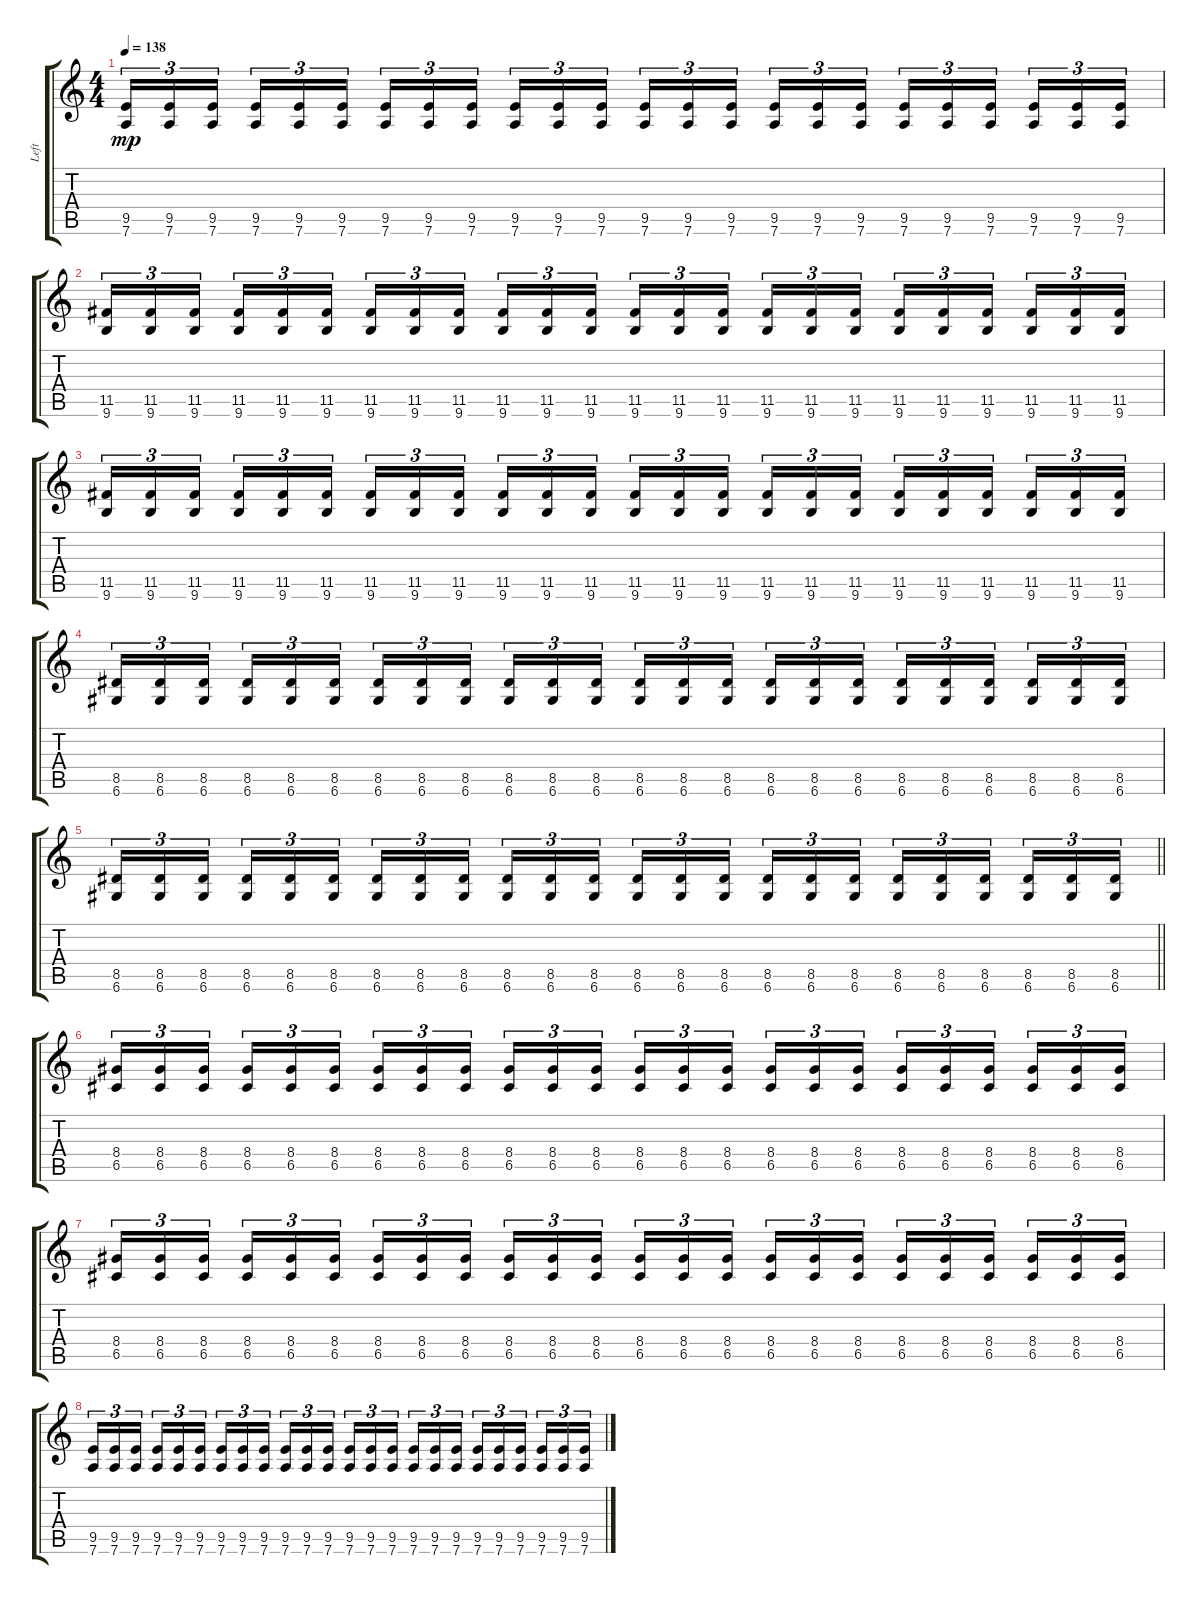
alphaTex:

\track ("Left" "Left") {instrument distortionguitar}
\staff {score tabs}
\tuning (D4 A3 F3 C3 G2 D2) {hide}
\ts (4 4)
\tempo 138
\clef g2
\ks c
(9.5 7.6).16{tu (3 2) dy mp} (9.5 7.6).16{tu (3 2)} (9.5 7.6).16{tu (3 2) beam splitsecondary} (9.5 7.6).16{tu (3 2)} (9.5 7.6).16{tu (3 2)} (9.5 7.6).16{tu (3 2)} (9.5 7.6).16{tu (3 2)} (9.5 7.6).16{tu (3 2)} (9.5 7.6).16{tu (3 2) beam splitsecondary} (9.5 7.6).16{tu (3 2)} (9.5 7.6).16{tu (3 2)} (9.5 7.6).16{tu (3 2)} (9.5 7.6).16{tu (3 2)} (9.5 7.6).16{tu (3 2)} (9.5 7.6).16{tu (3 2) beam splitsecondary} (9.5 7.6).16{tu (3 2)} (9.5 7.6).16{tu (3 2)} (9.5 7.6).16{tu (3 2)} (9.5 7.6).16{tu (3 2)} (9.5 7.6).16{tu (3 2)} (9.5 7.6).16{tu (3 2) beam splitsecondary} (9.5 7.6).16{tu (3 2)} (9.5 7.6).16{tu (3 2)} (9.5 7.6).16{tu (3 2)} |
(11.5 9.6).16{tu (3 2)} (11.5 9.6).16{tu (3 2)} (11.5 9.6).16{tu (3 2) beam splitsecondary} (11.5 9.6).16{tu (3 2)} (11.5 9.6).16{tu (3 2)} (11.5 9.6).16{tu (3 2)} (11.5 9.6).16{tu (3 2)} (11.5 9.6).16{tu (3 2)} (11.5 9.6).16{tu (3 2) beam splitsecondary} (11.5 9.6).16{tu (3 2)} (11.5 9.6).16{tu (3 2)} (11.5 9.6).16{tu (3 2)} (11.5 9.6).16{tu (3 2)} (11.5 9.6).16{tu (3 2)} (11.5 9.6).16{tu (3 2) beam splitsecondary} (11.5 9.6).16{tu (3 2)} (11.5 9.6).16{tu (3 2)} (11.5 9.6).16{tu (3 2)} (11.5 9.6).16{tu (3 2)} (11.5 9.6).16{tu (3 2)} (11.5 9.6).16{tu (3 2) beam splitsecondary} (11.5 9.6).16{tu (3 2)} (11.5 9.6).16{tu (3 2)} (11.5 9.6).16{tu (3 2)} |
(11.5 9.6).16{tu (3 2)} (11.5 9.6).16{tu (3 2)} (11.5 9.6).16{tu (3 2) beam splitsecondary} (11.5 9.6).16{tu (3 2)} (11.5 9.6).16{tu (3 2)} (11.5 9.6).16{tu (3 2)} (11.5 9.6).16{tu (3 2)} (11.5 9.6).16{tu (3 2)} (11.5 9.6).16{tu (3 2) beam splitsecondary} (11.5 9.6).16{tu (3 2)} (11.5 9.6).16{tu (3 2)} (11.5 9.6).16{tu (3 2)} (11.5 9.6).16{tu (3 2)} (11.5 9.6).16{tu (3 2)} (11.5 9.6).16{tu (3 2) beam splitsecondary} (11.5 9.6).16{tu (3 2)} (11.5 9.6).16{tu (3 2)} (11.5 9.6).16{tu (3 2)} (11.5 9.6).16{tu (3 2)} (11.5 9.6).16{tu (3 2)} (11.5 9.6).16{tu (3 2) beam splitsecondary} (11.5 9.6).16{tu (3 2)} (11.5 9.6).16{tu (3 2)} (11.5 9.6).16{tu (3 2)} |
(8.5 6.6).16{tu (3 2)} (8.5 6.6).16{tu (3 2)} (8.5 6.6).16{tu (3 2) beam splitsecondary} (8.5 6.6).16{tu (3 2)} (8.5 6.6).16{tu (3 2)} (8.5 6.6).16{tu (3 2)} (8.5 6.6).16{tu (3 2)} (8.5 6.6).16{tu (3 2)} (8.5 6.6).16{tu (3 2) beam splitsecondary} (8.5 6.6).16{tu (3 2)} (8.5 6.6).16{tu (3 2)} (8.5 6.6).16{tu (3 2)} (8.5 6.6).16{tu (3 2)} (8.5 6.6).16{tu (3 2)} (8.5 6.6).16{tu (3 2) beam splitsecondary} (8.5 6.6).16{tu (3 2)} (8.5 6.6).16{tu (3 2)} (8.5 6.6).16{tu (3 2)} (8.5 6.6).16{tu (3 2)} (8.5 6.6).16{tu (3 2)} (8.5 6.6).16{tu (3 2) beam splitsecondary} (8.5 6.6).16{tu (3 2)} (8.5 6.6).16{tu (3 2)} (8.5 6.6).16{tu (3 2)} |
\barLineRight lightlight
(8.5 6.6).16{tu (3 2)} (8.5 6.6).16{tu (3 2)} (8.5 6.6).16{tu (3 2) beam splitsecondary} (8.5 6.6).16{tu (3 2)} (8.5 6.6).16{tu (3 2)} (8.5 6.6).16{tu (3 2)} (8.5 6.6).16{tu (3 2)} (8.5 6.6).16{tu (3 2)} (8.5 6.6).16{tu (3 2) beam splitsecondary} (8.5 6.6).16{tu (3 2)} (8.5 6.6).16{tu (3 2)} (8.5 6.6).16{tu (3 2)} (8.5 6.6).16{tu (3 2)} (8.5 6.6).16{tu (3 2)} (8.5 6.6).16{tu (3 2) beam splitsecondary} (8.5 6.6).16{tu (3 2)} (8.5 6.6).16{tu (3 2)} (8.5 6.6).16{tu (3 2)} (8.5 6.6).16{tu (3 2)} (8.5 6.6).16{tu (3 2)} (8.5 6.6).16{tu (3 2) beam splitsecondary} (8.5 6.6).16{tu (3 2)} (8.5 6.6).16{tu (3 2)} (8.5 6.6).16{tu (3 2)} |
\section ("" "")
(8.4 6.5).16{tu (3 2)} (8.4 6.5).16{tu (3 2)} (8.4 6.5).16{tu (3 2) beam splitsecondary} (8.4 6.5).16{tu (3 2)} (8.4 6.5).16{tu (3 2)} (8.4 6.5).16{tu (3 2)} (8.4 6.5).16{tu (3 2)} (8.4 6.5).16{tu (3 2)} (8.4 6.5).16{tu (3 2) beam splitsecondary} (8.4 6.5).16{tu (3 2)} (8.4 6.5).16{tu (3 2)} (8.4 6.5).16{tu (3 2)} (8.4 6.5).16{tu (3 2)} (8.4 6.5).16{tu (3 2)} (8.4 6.5).16{tu (3 2) beam splitsecondary} (8.4 6.5).16{tu (3 2)} (8.4 6.5).16{tu (3 2)} (8.4 6.5).16{tu (3 2)} (8.4 6.5).16{tu (3 2)} (8.4 6.5).16{tu (3 2)} (8.4 6.5).16{tu (3 2) beam splitsecondary} (8.4 6.5).16{tu (3 2)} (8.4 6.5).16{tu (3 2)} (8.4 6.5).16{tu (3 2)} |
(8.4 6.5).16{tu (3 2)} (8.4 6.5).16{tu (3 2)} (8.4 6.5).16{tu (3 2) beam splitsecondary} (8.4 6.5).16{tu (3 2)} (8.4 6.5).16{tu (3 2)} (8.4 6.5).16{tu (3 2)} (8.4 6.5).16{tu (3 2)} (8.4 6.5).16{tu (3 2)} (8.4 6.5).16{tu (3 2) beam splitsecondary} (8.4 6.5).16{tu (3 2)} (8.4 6.5).16{tu (3 2)} (8.4 6.5).16{tu (3 2)} (8.4 6.5).16{tu (3 2)} (8.4 6.5).16{tu (3 2)} (8.4 6.5).16{tu (3 2) beam splitsecondary} (8.4 6.5).16{tu (3 2)} (8.4 6.5).16{tu (3 2)} (8.4 6.5).16{tu (3 2)} (8.4 6.5).16{tu (3 2)} (8.4 6.5).16{tu (3 2)} (8.4 6.5).16{tu (3 2) beam splitsecondary} (8.4 6.5).16{tu (3 2)} (8.4 6.5).16{tu (3 2)} (8.4 6.5).16{tu (3 2)} |
(9.5 7.6).16{tu (3 2)} (9.5 7.6).16{tu (3 2)} (9.5 7.6).16{tu (3 2) beam splitsecondary} (9.5 7.6).16{tu (3 2)} (9.5 7.6).16{tu (3 2)} (9.5 7.6).16{tu (3 2)} (9.5 7.6).16{tu (3 2)} (9.5 7.6).16{tu (3 2)} (9.5 7.6).16{tu (3 2) beam splitsecondary} (9.5 7.6).16{tu (3 2)} (9.5 7.6).16{tu (3 2)} (9.5 7.6).16{tu (3 2)} (9.5 7.6).16{tu (3 2)} (9.5 7.6).16{tu (3 2)} (9.5 7.6).16{tu (3 2) beam splitsecondary} (9.5 7.6).16{tu (3 2)} (9.5 7.6).16{tu (3 2)} (9.5 7.6).16{tu (3 2)} (9.5 7.6).16{tu (3 2)} (9.5 7.6).16{tu (3 2)} (9.5 7.6).16{tu (3 2) beam splitsecondary} (9.5 7.6).16{tu (3 2)} (9.5 7.6).16{tu (3 2)} (9.5 7.6).16{tu (3 2)}
